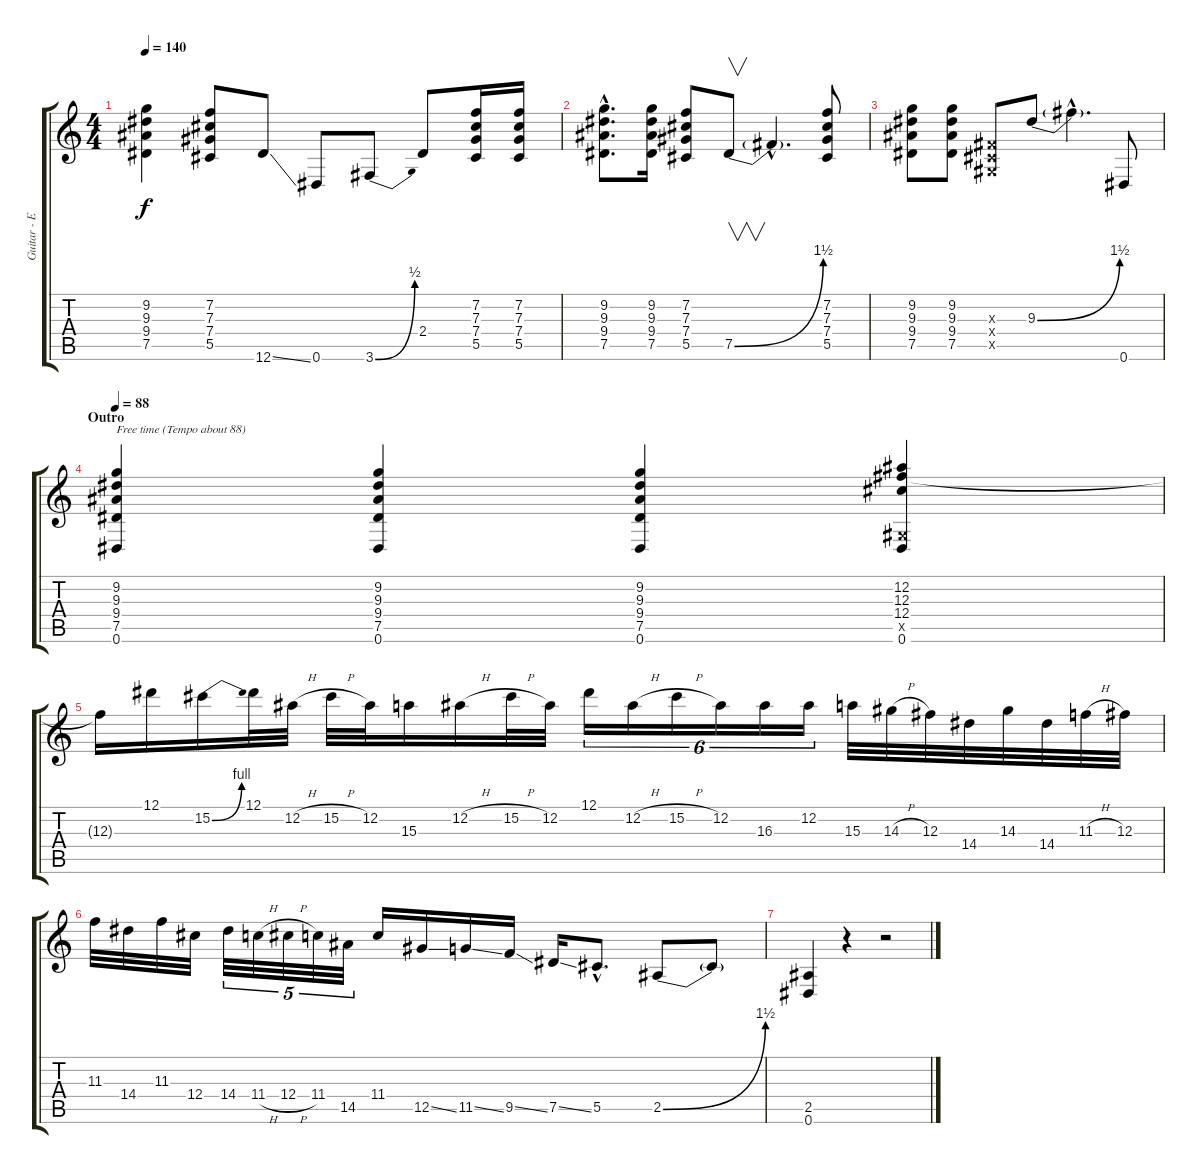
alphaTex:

\track ("Guitar - E. Van Halen" "Guitar - E") {instrument distortionguitar}
\staff {score tabs}
\tuning (Eb4 Bb3 Gb3 Db3 Ab2 Eb2) {hide}
\ts (4 4)
\tempo 140
\clef g2
\ks c
(9.2 9.3 9.4 7.5).4{dy f} (7.2 7.3 7.4 5.5).8 12.6{ss}.8 0.6.8 3.6{be (bend 0 0 60 2)}.8 2.4.8 (7.2 7.3 7.4 5.5).16 (7.2 7.3 7.4 5.5).16 |
(9.2{hac} 9.3{hac} 9.4{hac} 7.5{hac}).8{d} (9.2 9.3 9.4 7.5).16 (7.2 7.3 7.4 5.5).8 7.5{be (bend 0 0 60 6)}.8{v} 7.5{hac t}.4{d} (7.2 7.3 7.4 5.5).8 |
(9.2 9.3 9.4 7.5).8 (9.2 9.3 9.4 7.5).8 (0.3{x} 0.4{x} 0.5{x}).8 9.3{be (bend 0 0 60 6)}.8 9.3{hac t}.4{d} 0.6.8 |
\section ("" "Outro")
\tempo 88
(9.2 9.3 9.4 7.5 0.6).4{txt "Free time (Tempo about 88)"} (9.2 9.3 9.4 7.5 0.6).4 (9.2 9.3 9.4 7.5 0.6).4 (12.2 12.3 12.4 0.5{x} 0.6).4 |
12.3{t}.16 12.1.16 15.2{be (bend 0 0 60 4)}.16 12.1.32 12.2{h}.32 15.2{h}.32 12.2.32 15.3.16 12.2{h}.16 15.2{h}.32 12.2.32 12.1.16{tu (6 4)} 12.2{h}.16{tu (6 4)} 15.2{h}.16{tu (6 4)} 12.2.16{tu (6 4)} 16.3.16{tu (6 4)} 12.2.16{tu (6 4)} 15.3.32 14.3{h}.32 12.3.32 14.4.32 14.3.32 14.4.32 11.3{h}.32 12.3.32 |
11.3.32 14.4.32 11.3.32 12.4.32 14.4.32{tu (5 4)} 11.4{h}.32{tu (5 4)} 12.4{h}.32{tu (5 4)} 11.4.32{tu (5 4)} 14.5.32{tu (5 4)} 11.4.16 12.5{ss}.16 11.5{ss}.16 9.5{ss}.16 7.5{ss}.16 5.5{hac}.8{d} 2.5{be (bend 0 0 60 6)}.8 2.5{t}.8 |
(2.5 0.6).4 r.4 r.2
